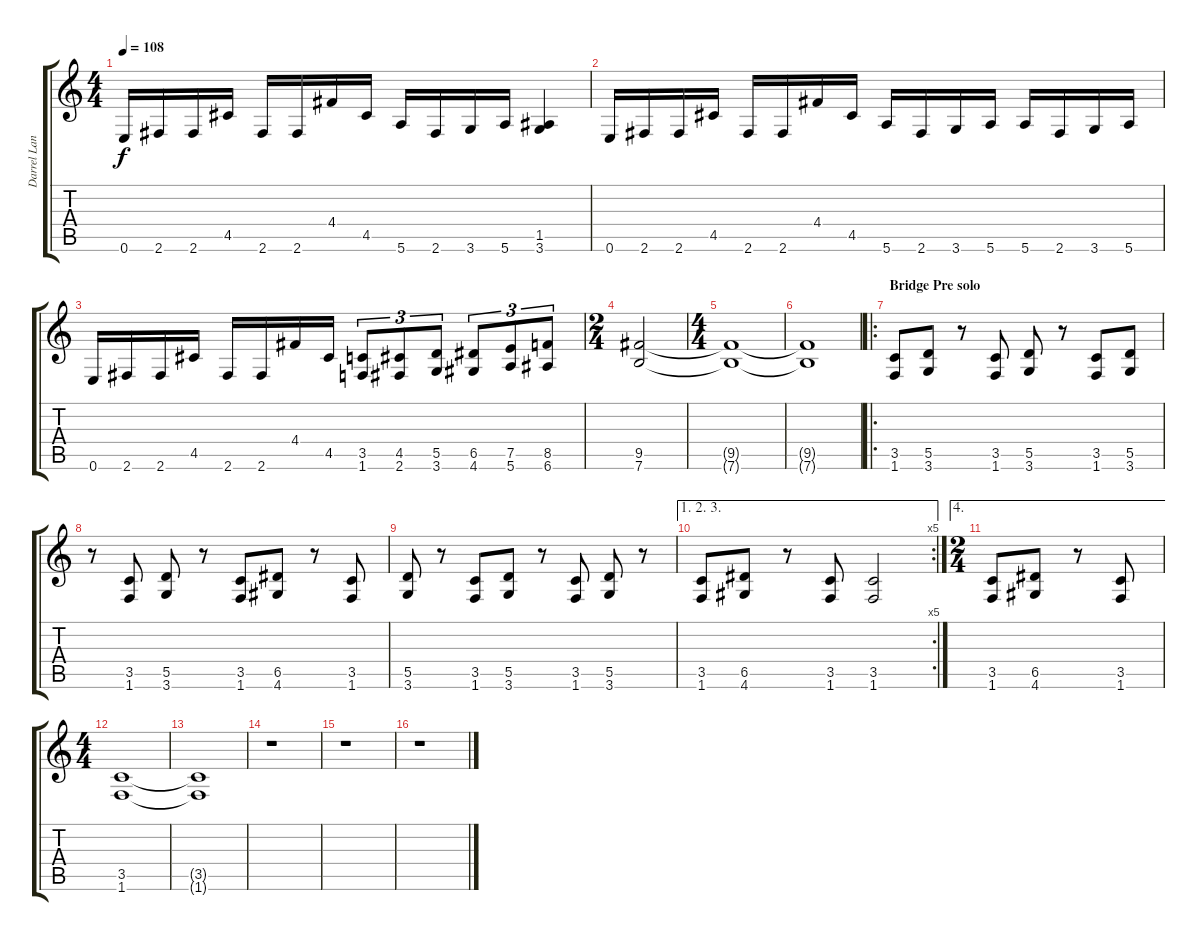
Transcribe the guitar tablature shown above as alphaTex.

\track ("Darrel Lance Abbot" "Darrel Lan") {instrument distortionguitar}
\staff {score tabs}
\tuning (E4 B3 G3 D3 A2 E2) {hide}
\ts (4 4)
\tempo 108
\clef g2
\ks c
0.6.16{dy f} 2.6.16 2.6.16 4.5.16 2.6.16 2.6.16 4.4.16 4.5.16 5.6.16 2.6.16 3.6.16 5.6.16 (1.5 3.6).4 |
0.6.16 2.6.16 2.6.16 4.5.16 2.6.16 2.6.16 4.4.16 4.5.16 5.6.16 2.6.16 3.6.16 5.6.16 5.6.16 2.6.16 3.6.16 5.6.16 |
0.6.16 2.6.16 2.6.16 4.5.16 2.6.16 2.6.16 4.4.16 4.5.16 (3.5 1.6).8{tu (3 2)} (4.5 2.6).8{tu (3 2)} (5.5 3.6).8{tu (3 2)} (6.5 4.6).8{tu (3 2)} (7.5 5.6).8{tu (3 2)} (8.5 6.6).8{tu (3 2)} |
\ts (2 4)
(9.5 7.6).2 |
\ts (4 4)
(9.5{t} 7.6{t}).1 |
(9.5{t} 7.6{t}).1 |
\ro
\section ("" "Bridge Pre solo")
(3.5 1.6).8 (5.5 3.6).8 r.8 (3.5 1.6).8 (5.5 3.6).8 r.8 (3.5 1.6).8 (5.5 3.6).8 |
r.8 (3.5 1.6).8 (5.5 3.6).8 r.8 (3.5 1.6).8 (6.5 4.6).8 r.8 (3.5 1.6).8 |
(5.5 3.6).8 r.8 (3.5 1.6).8 (5.5 3.6).8 r.8 (3.5 1.6).8 (5.5 3.6).8 r.8 |
\ae (1 2 3)
\rc 5
(3.5 1.6).8 (6.5 4.6).8 r.8 (3.5 1.6).8 (3.5 1.6).2 |
\ae 4
\ts (2 4)
(3.5 1.6).8 (6.5 4.6).8 r.8 (3.5 1.6).8 |
\ts (4 4)
(3.5 1.6).1 |
(3.5{t} 1.6{t}).1 |
r.1 |
r.1 |
r.1
